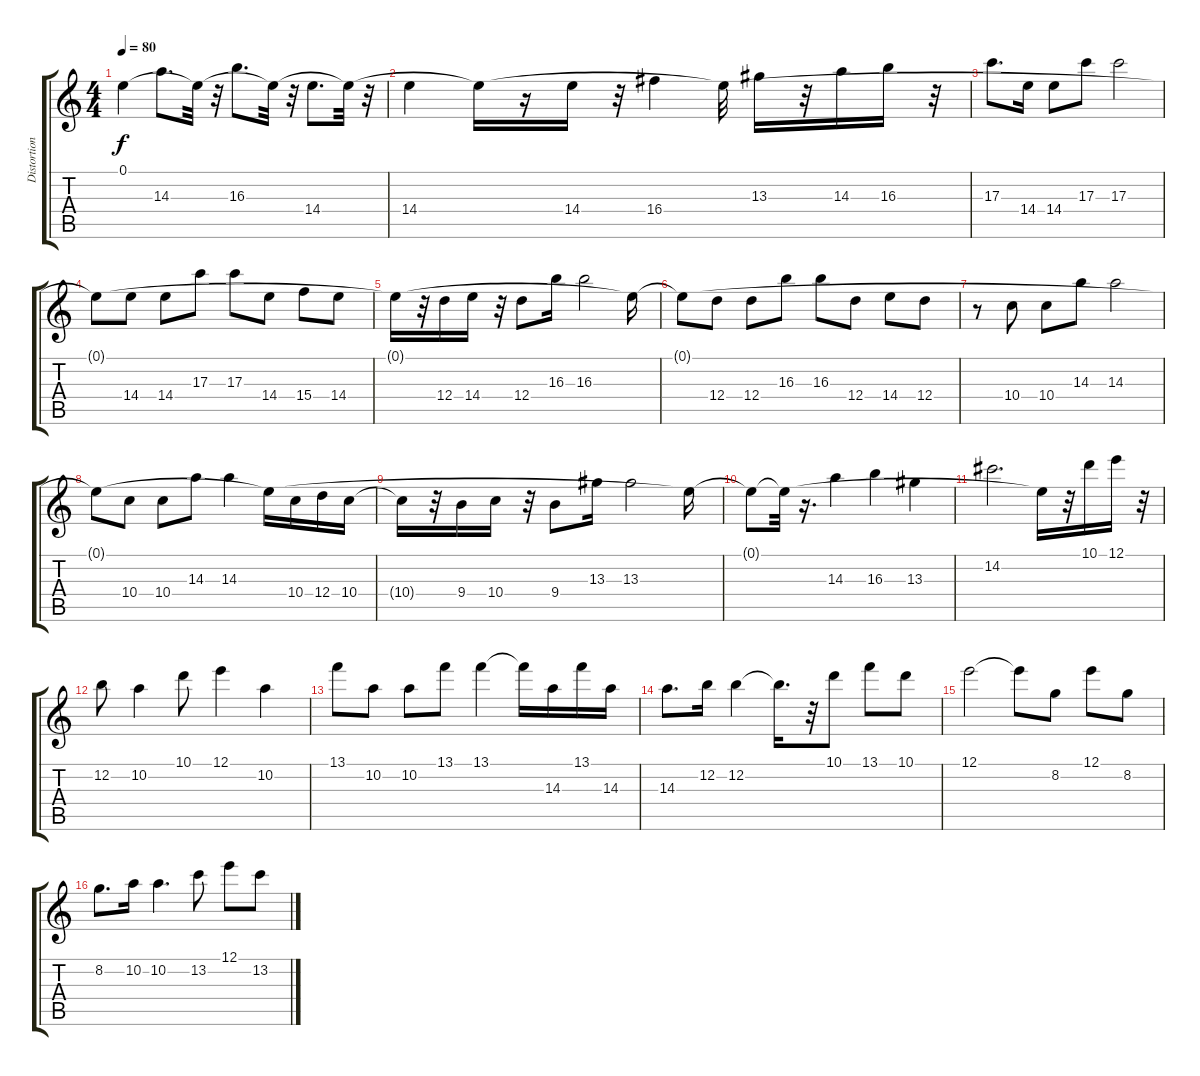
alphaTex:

\track ("Distortion (Guitar 1)" "Distortion") {instrument distortionguitar}
\staff {score tabs}
\tuning (E4 B3 G3 D3 A2 E2) {hide}
\ts (4 4)
\tempo 80
\clef g2
\ks c
0.1{t}.4{dy f} 14.3.8{d} 0.1{t}.32 r.32 16.3.8{d} 0.1{t}.32 r.32 14.4.8{d} 0.1{t}.32 r.32 |
14.4.4 0.1{t}.16 r.16 14.4.16 r.32 16.4.4 0.1{t}.32 13.3.16 r.32 14.3.16 16.3.16 r.32 |
17.3.8{d} 14.4.16 14.4.8 17.3.8 17.3.2 |
0.1{t}.8 14.4.8 14.4.8 17.3.8 17.3.8 14.4.8 15.4.8 14.4.8 |
0.1{t}.16 r.32 12.4.16 14.4.16 r.32 12.4.8 16.3.16 16.3.2 0.1{t}.16 |
0.1{t}.8 12.4.8 12.4.8 16.3.8 16.3.8 12.4.8 14.4.8 12.4.8 |
r.8 10.4.8 10.4.8 14.3.8 14.3.2 |
0.1{t}.8 10.4.8 10.4.8 14.3.8 14.3.4 0.1{t}.16 10.4.16 12.4.16 10.4.16 |
10.4{t}.16 r.32 9.4.16 10.4.16 r.32 9.4.8 13.3.16 13.3.2 0.1{t}.16 |
0.1{t}.8 0.1{t}.32 r.16{d} 14.3.4 16.3.4 13.3.4 |
14.2.2{d} 0.1{t}.16 r.32 10.1.16 12.1.16 r.32 |
12.2.8 10.2.4 10.1.8 12.1.4 10.2.4 |
13.1.8 10.2.8 10.2.8 13.1.8 13.1.4 13.1{t}.16 14.3.16 13.1.16 14.3.16 |
14.3.8{d} 12.2.16 12.2.4 12.2{t}.16{d} r.32 10.1.8 13.1.8 10.1.8 |
12.1.2 12.1{t}.8 8.2.8 12.1.8 8.2.8 |
8.2.8{d} 10.2.16 10.2.4{d} 13.2.8 12.1.8 13.2.8
